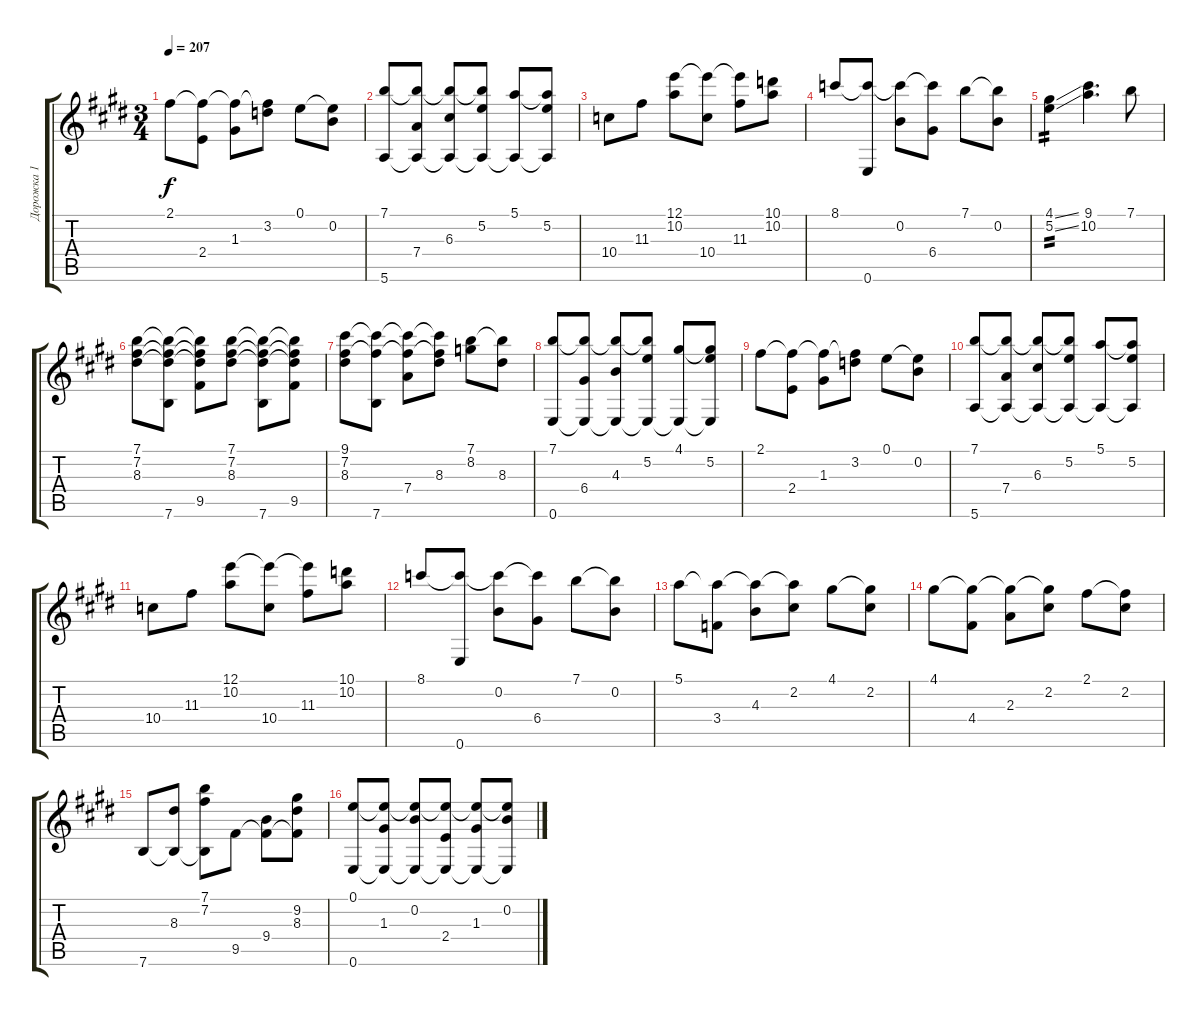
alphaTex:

\track ("Дорожка 1" "Дорожка 1") {instrument acousticguitarnylon}
\staff {score tabs}
\tuning (E4 B3 G3 D3 A2 E2) {hide}
\ts (3 4)
\tempo 207
\clef g2
\ks e
2.1.8{dy f} (2.1{t} 2.4).8 (2.1{t} 1.3).8 (2.1{t} 3.2).8 0.1.8 (0.1{t} 0.2).8 |
(7.1 5.6).8 (7.1{t} 7.4 5.6{t}).8 (7.1{t} 6.3 5.6{t}).8 (7.1{t} 5.2 5.6{t}).8 (5.1 5.6{t}).8 (5.1{t} 5.2 5.6{t}).8 |
10.4.8 11.3.8 (12.1 10.2).8 (12.1{t} 10.4).8 (12.1{t} 11.3).8 (10.1 10.2).8 |
8.1.8 (8.1{t} 0.6).8 (8.1{t} 0.2).8 (8.1{t} 6.4).8 7.1.8 (7.1{t} 0.2).8 |
(4.1{ss} 5.2{ss}).4{tp 2} (9.1 10.2).4{d} 7.1.8 |
(7.1 7.2 8.3).8 (7.1{t} 7.2{t} 8.3{t} 7.6).8 (7.1{t} 7.2{t} 8.3{t} 9.5).8 (7.1 7.2 8.3).8 (7.1{t} 7.2{t} 8.3{t} 7.6).8 (7.1{t} 7.2{t} 8.3{t} 9.5).8 |
(9.1 7.2 8.3).8 (9.1{t} 7.2{t} 7.6).8 (9.1{t} 7.2{t} 7.4).8 (9.1{t} 7.2{t} 8.3).8 (7.1 8.2).8 (7.1{t} 8.3).8 |
(7.1 0.6).8 (7.1{t} 6.4 0.6{t}).8 (7.1{t} 4.3 0.6{t}).8 (7.1{t} 5.2 0.6{t}).8 (4.1 0.6{t}).8 (4.1{t} 5.2 0.6{t}).8 |
2.1.8 (2.1{t} 2.4).8 (2.1{t} 1.3).8 (2.1{t} 3.2).8 0.1.8 (0.1{t} 0.2).8 |
(7.1 5.6).8 (7.1{t} 7.4 5.6{t}).8 (7.1{t} 6.3 5.6{t}).8 (7.1{t} 5.2 5.6{t}).8 (5.1 5.6{t}).8 (5.1{t} 5.2 5.6{t}).8 |
10.4.8 11.3.8 (12.1 10.2).8 (12.1{t} 10.4).8 (12.1{t} 11.3).8 (10.1 10.2).8 |
8.1.8 (8.1{t} 0.6).8 (8.1{t} 0.2).8 (8.1{t} 6.4).8 7.1.8 (7.1{t} 0.2).8 |
5.1.8 (5.1{t} 3.4).8 (5.1{t} 4.3).8 (5.1{t} 2.2).8 4.1.8 (4.1{t} 2.2).8 |
4.1.8 (4.1{t} 4.4).8 (4.1{t} 2.3).8 (4.1{t} 2.2).8 2.1.8 (2.1{t} 2.2).8 |
7.6.8 (8.3 7.6{t}).8 (7.1 7.2 7.6{t}).8 9.5.8 (9.4 9.5{t}).8 (9.2 8.3 9.5{t}).8 |
(0.1 0.6).8 (0.1{t} 1.3 0.6{t}).8 (0.1{t} 0.2 0.6{t}).8 (0.1{t} 2.4 0.6{t}).8 (0.1{t} 1.3 0.6{t}).8 (0.1{t} 0.2 0.6{t}).8
